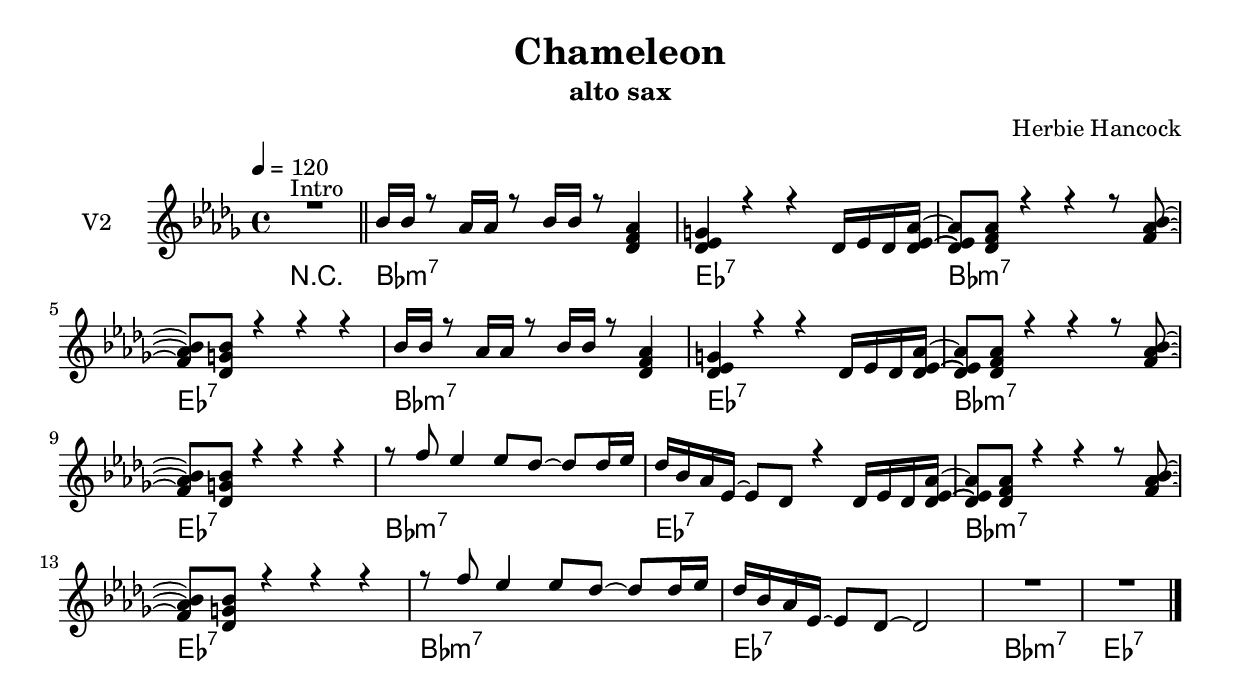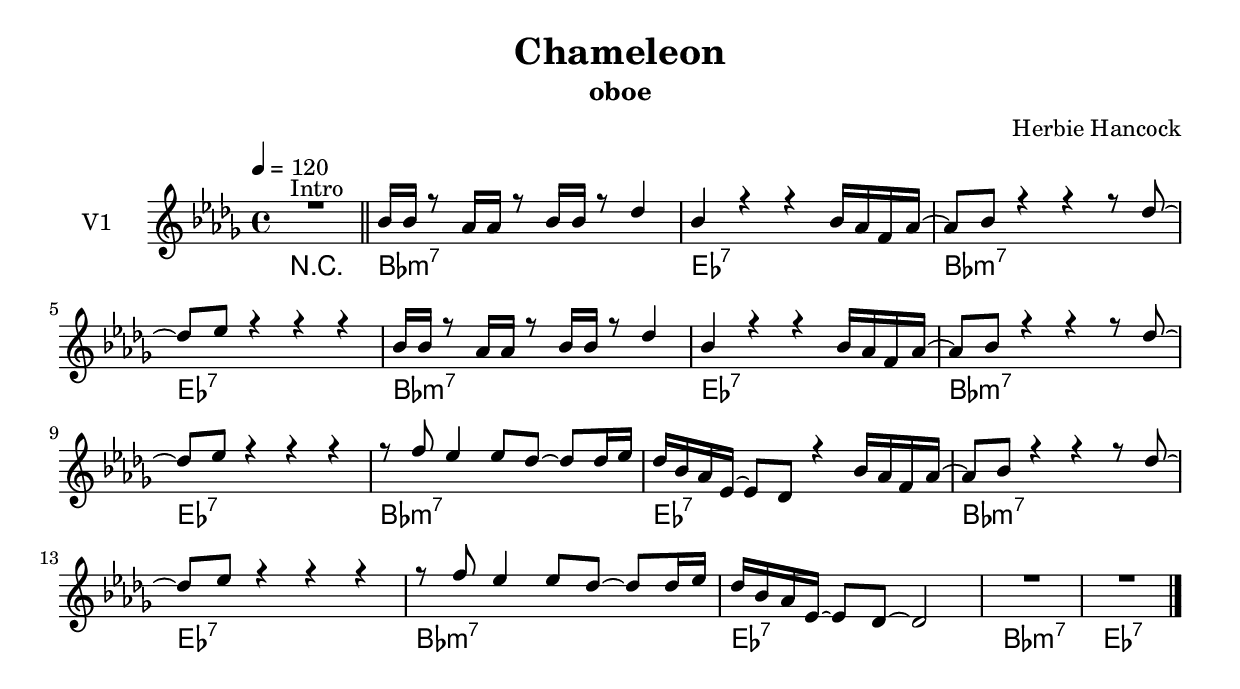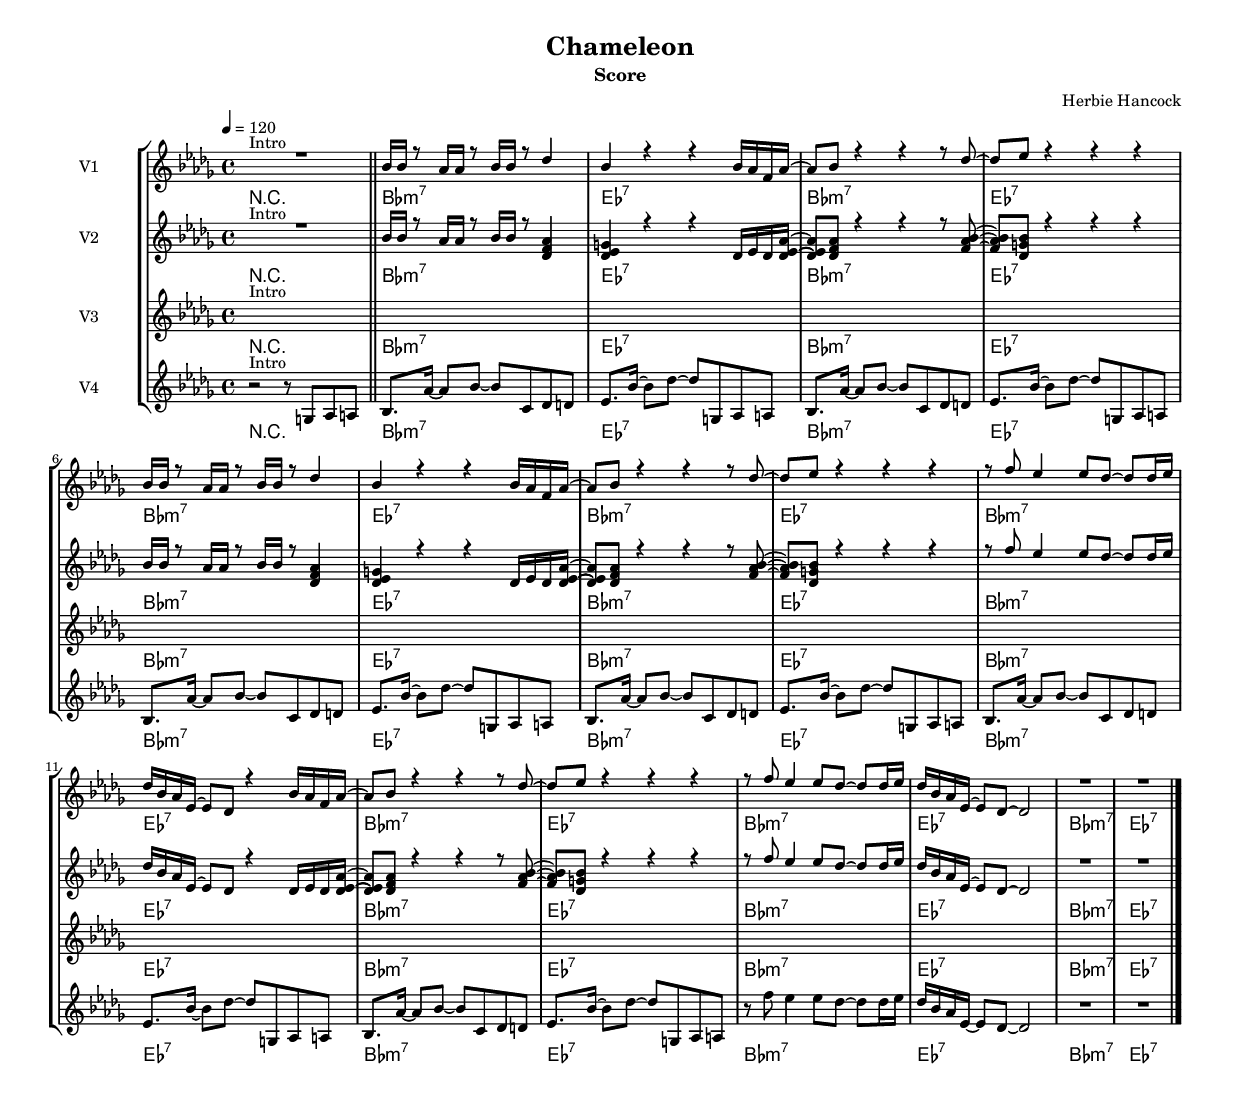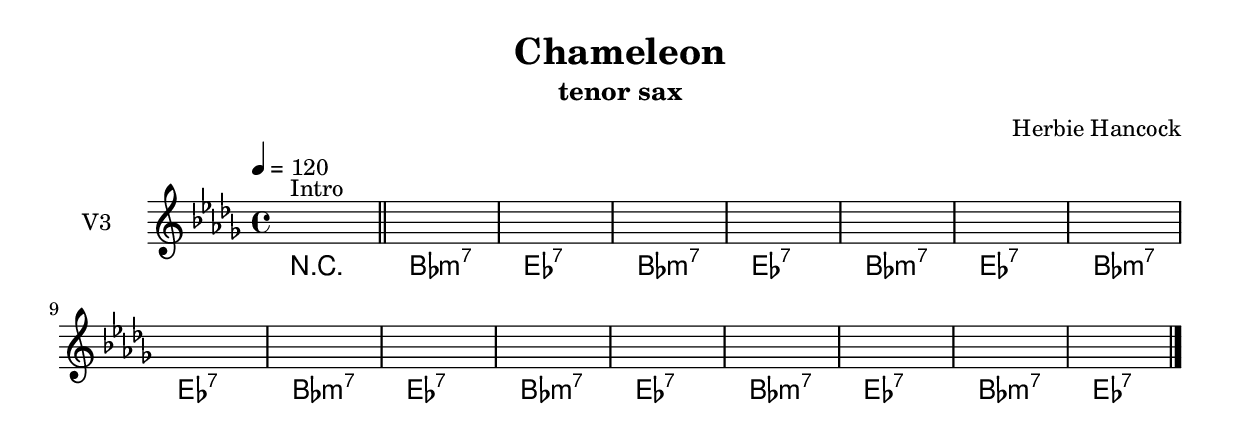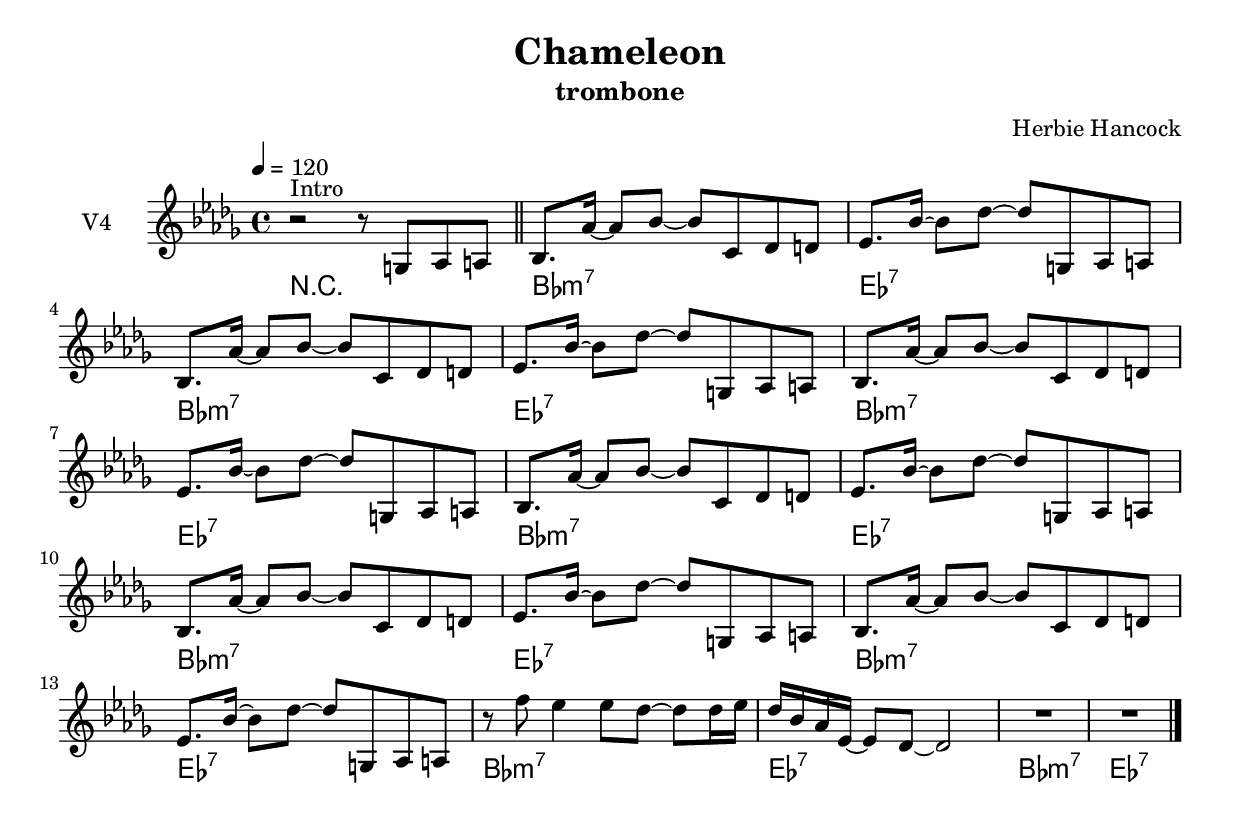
% Frescobaldi variables:
% -*- output: cantaloop_windQuartet_scoreAndParts-score.pdf

% TRANSPOSITION and MIDI variables
originpitch = c %c' %bes'% f % c'
originpitchOttava = c'' %c' %bes'% f % c'

targetpitchone = c
targetpitchtwo = a
targetpitchthr = d'
targetpitchfou = c

originpitchone = bes %c' %bes'% f % c'
originpitchtwo = bes' %c' %bes'% f % c'
originpitchthr = bes, %c' %bes'% f % c'
originpitchfou = bes, %c' %bes'% f % c'

targetpitch = bes
originpitchFromTarget = d

midiInstrOne = "oboe"
midiInstrTwo = "alto sax"
midiInstrThr = "tenor sax"
midiInstrFou = "trombone"

clefVThree = "treble" % "bass" %"treble"%
clefVFour = "treble" % "bass" %

% INCLUDE the musical notes (and any variables further used in the books)
%%%%% piece.ly
%%%%% (This is the global definitions file)

\version "2.18.2"

\header{
  title = "Chameleon"
	composer = "Herbie Hancock"
}

% some things to define in the ..._score.ly file:
%originpitch = c' %c' %bes'% f % c'
%targetpitchone = c'
%targetpitchtwo = c'
%targetpitchthr = c'
%targetpitchfou = c'

%clefVThree = G % alto % bass... 

% midiInstrOne
% midiInstrTwo
% midiInstrThr
% midiInstrFou

globalStyle = {
  \accidentalStyle "modern-cautionary"
}

structure = {
  s1^\markup{Intro} | %\breathe |
  \bar "||"
  s1 * 16
  \bar "|."
}

harmonies = \chordmode {
  R1 
  \repeat unfold 2 {
    bes1:m7 |
    ees1:7 |
    bes1:m7 |
    ees1:7 |
    bes1:m7 |
    ees1:7 |
    bes1:m7 |
    ees1:7 |
  }
}

global = {
  \time 4/4
  \tempo 4 = 120
  \key bes \minor 
}
  
bassLine = \relative c {
  r2 r8 	g aes a  |
  \repeat unfold 6 {
      bes8. aes'16~ aes8 bes8~ bes c, des d |
      ees8. bes'16~ bes8 des8~ des g,, aes a
  }
  r8 f'' ees4 ees8 des~ des des16 ees |
  des bes aes ees~ ees8 des~ des2| 
  R1 |
  R1
  
}

bassLineTwo = \relative c {
  r2 r4 ees |
  \repeat unfold 6 {
    des8 bes aes16 aes r8    aes16 aes r bes r4 |
    aes8 aes aes16 aes r bes r4 ees 
  }
  r8 f ees4 ees8 des~ des des16 ees |
  des bes aes ees~ ees8 des~ des2| 
  R1 |
  R1
}

melody = \relative c'' {
  R1 |
  \repeat unfold 2 {
    bes16 bes r8 aes16 aes r8 bes16 bes r8 des4 |
    bes4 r4 r4 bes16 aes f aes~ |
    aes8 bes8 r4 r4 r8 des~ |
    des8 ees r4 r4 r4 |
  }
  r8 f ees4 ees8 des~ des des16 ees |
  des bes aes ees~ ees8 des r4 bes'16 aes f aes~ |
  aes8 bes r4 r4 r8 des~ |
    des8 ees r4 r4 r4  |
  r8 f ees4 ees8 des~ des des16 ees |
  des bes aes ees~ ees8 des~ des2| 
  R1 |
  R1
} % harmoZero


harmo = \relative c'' {
  R1 |
  \repeat unfold 2 {
    bes16 bes r8 aes16 aes r8 bes16 bes r8 
      << 
        {aes4 | g4 } 
        {f4 | ees4}
        {des4 | des4 }
      >>  r4 r4 des16 ees des 
      <<
         {aes'16~ | 
          aes8 aes8 r4 r4 r8 bes~ |
          bes8 bes}
         {ees,16~ | 
          ees8 f8 r4 r4 r8 aes~ |
          aes8 g}
         {des16~ | 
          des8 des8 r4 r4 r8 f~ |
          f8 des}
      >>
    r4 r4 r4 |
  }
  r8 f' ees4 ees8 des~ des des16 ees |
  des bes aes ees~ ees8 des r4 des16 ees des 
      <<
         {aes'16~ | 
          aes8 aes8 r4 r4 r8 bes~ |
          bes8 bes}
         {ees,16~ | 
          ees8 f8 r4 r4 r8 aes~ |
          aes8 g}
         {des16~ | 
          des8 des8 r4 r4 r8 f~ |
          f8 des}
      >> r4 r4 r4  |
  r8 f' ees4 ees8 des~ des des16 ees |
  des bes aes ees~ ees8 des~ des2| 
  R1 |
  R1
}

one = \transpose \originpitchone \targetpitch {
  <<
    \new ChordNames {
      \transposition \originpitchFromTarget % for MIDI files? to be verified
      \harmonies
    }
    \new Voice { 
      \global
      \relative c' {
        \set Staff.instrumentName = #"V1 "
        \set Staff.midiInstrument = \midiInstrOne
        \transposition \originpitchone % for MIDI files? to be verified
        {
          \compressFullBarRests
          <<
            \new Voice = "first" {
              \voiceOne \melody
            }
            \new Voice = "second" {
              \voiceTwo
              \repeat volta 2 {  
              }
            }
          >>
        }
      }
    }
  >>
}    %*********************************

two = \transpose \originpitchtwo \targetpitch {
  <<
    \new ChordNames {
      \harmonies
    }
    \new Voice { 
      \global
      \relative c''{
        \set Staff.instrumentName = #"V2 "
        \set Staff.midiInstrument = \midiInstrTwo
        \transposition \originpitchtwo % for MIDI files? to be verified
        {
          \compressFullBarRests
          \new Voice = "first" {
            \voiceOne \transpose c c' {\harmo}
          }
        }
      }
    }
  >>
}   %*********************************

three = \transpose \originpitchthr \targetpitch {
  <<
    \new ChordNames {
      \harmonies
    }
    \new Voice { 
  \global
  \relative c' {
    \set Staff.instrumentName = #"V3 "
    \set Staff.midiInstrument = \midiInstrThr
    \transposition \originpitchthr % for MIDI files? to be verified
    
    %\clef bass %alto
    \clef \clefVThree
    
    \compressFullBarRests
    \repeat volta 2 { 
    }
  }
}>>}   %*********************************

four = \transpose \originpitchfou \targetpitch {
  <<
    \new ChordNames {
      \harmonies
    }
    \new Voice { 
      \global
      \relative c {
      \set Staff.instrumentName = #"V4 "
      \set Staff.midiInstrument = \midiInstrFou
      \transposition \originpitchfou % for MIDI files? to be verified
    
      \clef \clefVFour 
      
      \compressFullBarRests
      \bassLine
      }
    }
  >>
}   %**********************************

musicPieceOne = {
  <<
    %\tag #'score \tag #'chords 
    %\new ChordNames {
    %  \harmonies
    %}
    \tag #'score \tag #'v1 \new Staff { 
      << \globalStyle \structure \one >> }
    \tag #'score \tag #'v2 \new Staff { 
      << \globalStyle \structure \two>> }
    \tag #'score \tag #'v3 \new Staff { 
      << \globalStyle \structure \three>> }
    \tag #'score \tag #'v4 \new Staff { 
      << \globalStyle \structure \four>> }
    
  >>
}


%%% Local Variables:
%%% LilyPond-master-file: "cantaloop_windQuartet_scoreAndParts.ly"
%%% End: 
% -*- master: chameleon_windQuartet_scoreAndParts.ly;
% -*- output: chameleon_windQuartet_scoreAndParts-score.pdf


\paper{
  print-all-headers = "true"
}
#(set-global-staff-size 14)

% BOOK FOR THE WHOLE SCORE
% 
%    add as many bookparts as there are pieces in the music
\book{
  \bookOutputSuffix "score"
  \header {
    instrumentName = "Title" % ?
    }
  #(set-global-staff-size 14)
  \bookpart{
    \header{
      subtitle = "Score"
      }
    \score {
      \new StaffGroup \keepWithTag #'score \musicPieceOne
      \layout { 
	#(layout-set-staff-size 14)}
      \midi { }
      \header{
	instrumentName ="Quartet"
      }
    }
  }
  % ... other bookparts come here
}

% BOOKS FOR EACH INSTRUMENT
% 
%    for each instrument, we likewise have a book
% 
% TODO: make more automatisms with variables? possible to put more logic?
% 
#(set-global-staff-size 20)%
\book{
  \bookOutputSuffix \midiInstrOne
  #(set-global-staff-size 20)%
  
  \bookpart{
    \header{
      subtitle = \midiInstrOne
      }
    \score {
      \new StaffGroup \keepWithTag #'v1 \musicPieceOne
      \header{
	instrumentName = \midiInstrOne
      }
    }
  }
  % ... other bookparts
}


#(set-global-staff-size 20)%
\book{
  \bookOutputSuffix \midiInstrTwo
  #(set-global-staff-size 20)%
  
  \bookpart{
    \header{
      subtitle = \midiInstrTwo
      }
    \score {
      \new StaffGroup \keepWithTag #'v2 \musicPieceOne
      \header{
	instrumentName = \midiInstrTwo
      }
    }
  }
  % ... other bookparts
}


#(set-global-staff-size 20)%
\book{
  \bookOutputSuffix \midiInstrThr
  #(set-global-staff-size 20)%
  
  \bookpart{
    \header{
      subtitle = \midiInstrThr
      }
    \score {
      \new StaffGroup \keepWithTag #'v3 \musicPieceOne
      \header{
	instrumentName =\midiInstrThr
      }
    }
  }
  % ... other bookparts
}


#(set-global-staff-size 20)%
\book{
  \bookOutputSuffix \midiInstrFou
  #(set-global-staff-size 20)%
  
  \bookpart{
    \header{
      subtitle = \midiInstrFou
      }
    \score {
      \new StaffGroup \keepWithTag #'v4 \musicPieceOne
      \header{
	instrumentName =\midiInstrFou
      }
    }
  }
  % ... other bookparts
}

